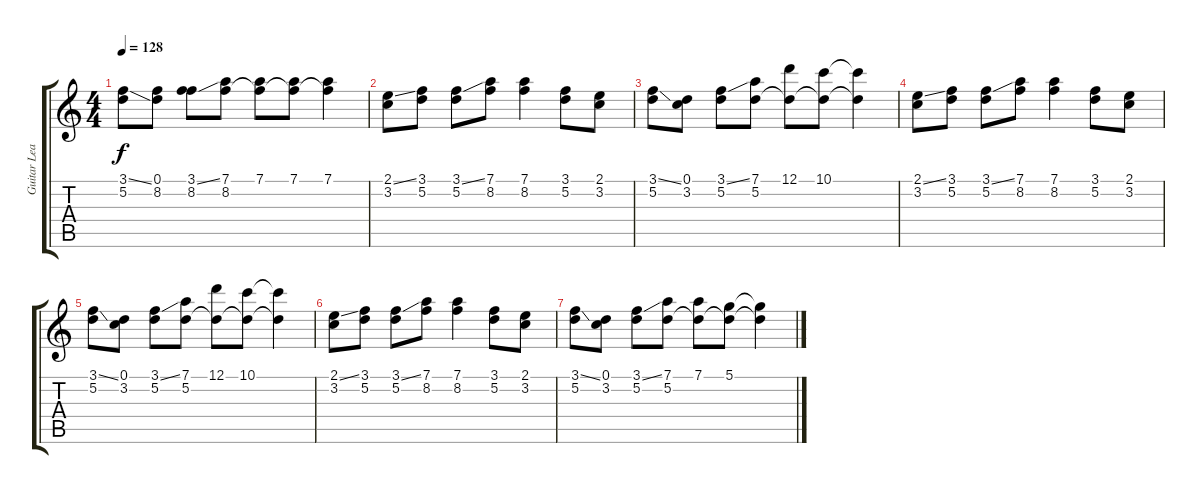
\track ("Guitar Lead" "Guitar Lea") {instrument distortionguitar}
\staff {score tabs}
\tuning (D4 A3 F3 C3 G2 D2) {hide}
\ts (4 4)
\tempo 128
\clef g2
\ks c
(3.1{ss} 5.2).8{dy f} (0.1 8.2).8 (3.1{ss} 8.2).8 (7.1 8.2).8 (7.1 8.2{t}).8 (7.1 8.2{t}).8 (7.1 8.2{t}).4 |
(2.1{ss} 3.2).8 (3.1 5.2).8 (3.1{ss} 5.2).8 (7.1 8.2).8 (7.1 8.2).4 (3.1 5.2).8 (2.1 3.2).8 |
(3.1{ss} 5.2).8 (0.1 3.2).8 (3.1{ss} 5.2).8 (7.1 5.2).8 (12.1 5.2{t}).8 (10.1 5.2{t}).8 (10.1{t} 5.2{t}).4 |
(2.1{ss} 3.2).8 (3.1 5.2).8 (3.1{ss} 5.2).8 (7.1 8.2).8 (7.1 8.2).4 (3.1 5.2).8 (2.1 3.2).8 |
(3.1{ss} 5.2).8 (0.1 3.2).8 (3.1{ss} 5.2).8 (7.1 5.2).8 (12.1 5.2{t}).8 (10.1 5.2{t}).8 (10.1{t} 5.2{t}).4 |
(2.1{ss} 3.2).8 (3.1 5.2).8 (3.1{ss} 5.2).8 (7.1 8.2).8 (7.1 8.2).4 (3.1 5.2).8 (2.1 3.2).8 |
(3.1{ss} 5.2).8 (0.1 3.2).8 (3.1{ss} 5.2).8 (7.1 5.2).8 (7.1 5.2{t}).8 (5.1 5.2{t}).8 (5.1{t} 5.2{t}).4
